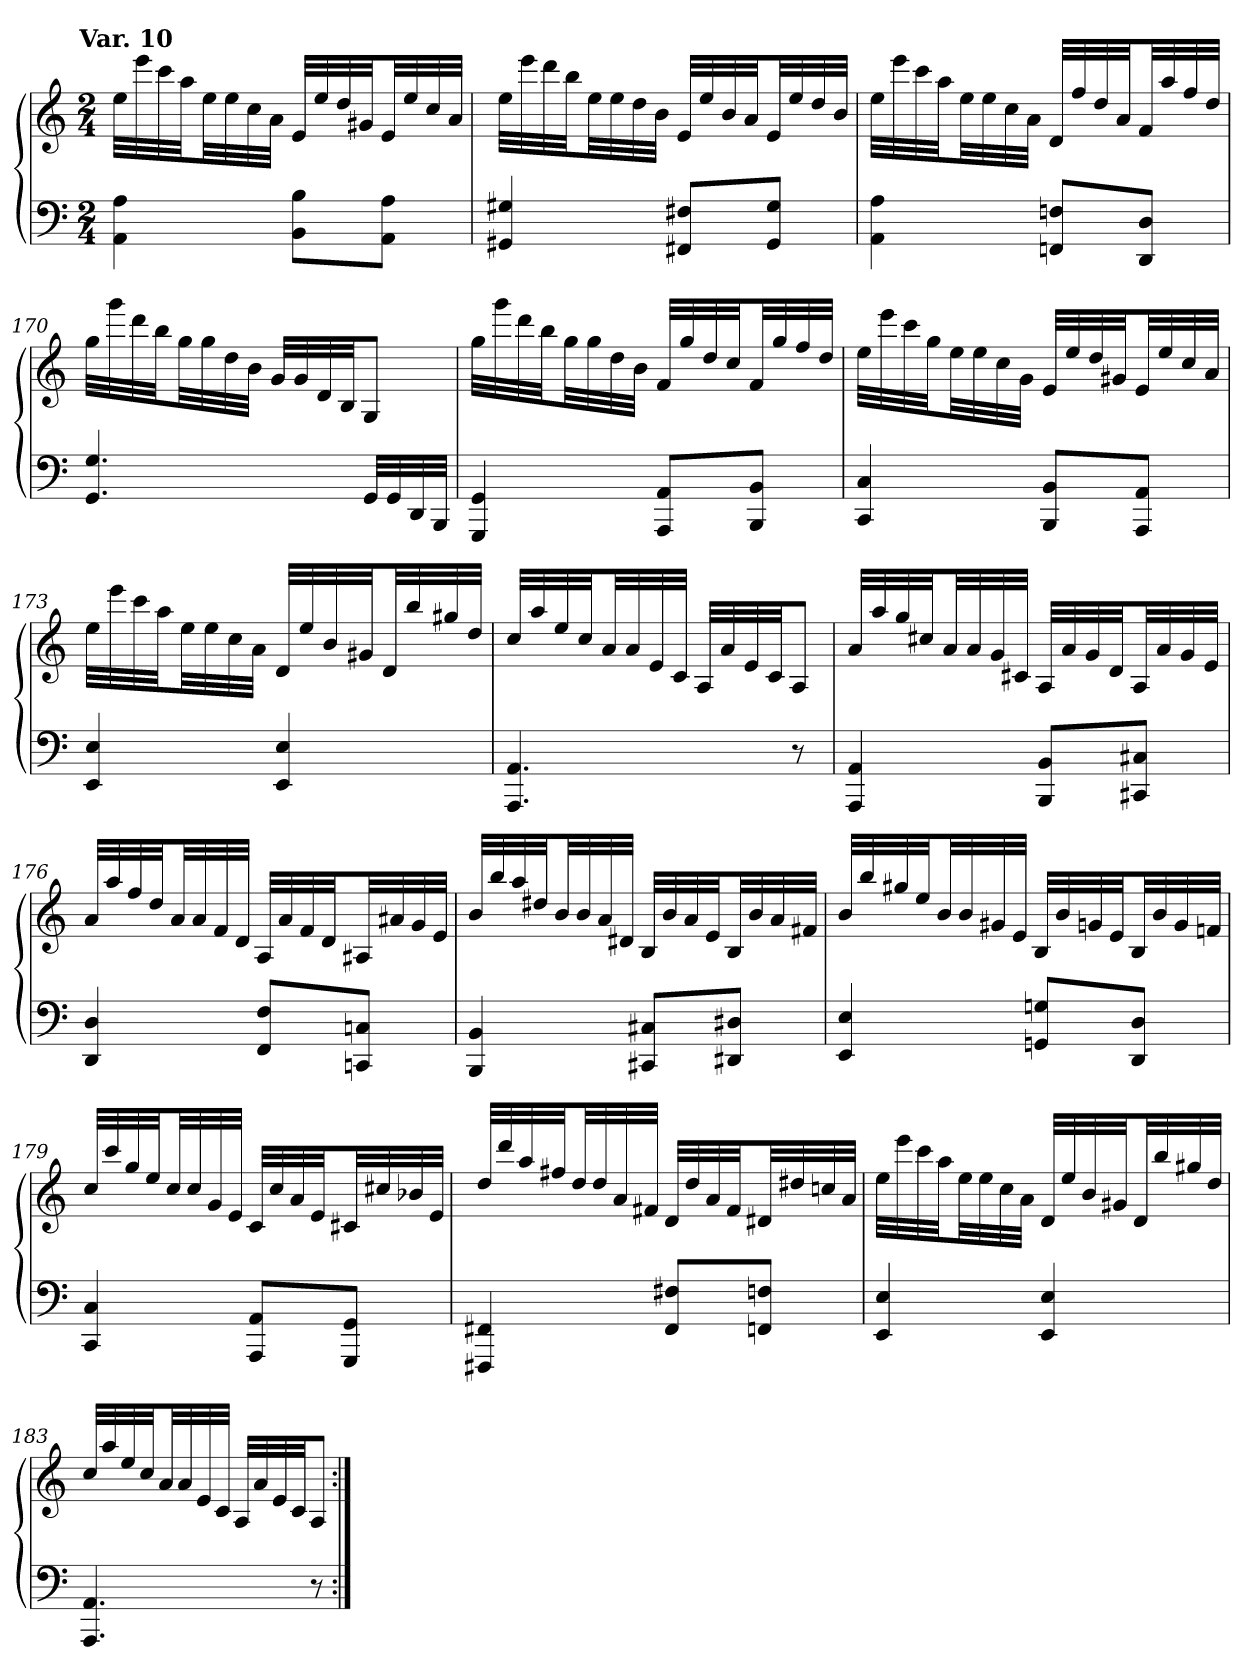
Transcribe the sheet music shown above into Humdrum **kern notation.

**kern	**kern
*part1	*part1
*staff2	*staff1
*clefF4	*clefG2
*k[]	*k[]
!!LO:TX:omd:t=Var. 10
*M2/4	*M2/4
*MM72	*MM72
=	=
4AA 4A	32ee\LLL
.	32eee\
.	32ccc\
.	32aa\JJ
.	32ee\LL
.	32ee\
.	32cc\
.	32a\JJJ
8BB\ 8B\L	32e/LLL
.	32ee/
.	32dd/
.	32g#X/JJ
8AA\ 8A\J	32e/LL
.	32ee/
.	32cc/
.	32a/JJJ
=169	=169
4GG#X 4G#X	32ee\LLL
.	32eee\
.	32ddd\
.	32bb\JJ
.	32ee\LL
.	32ee\
.	32dd\
.	32b\JJJ
8FF#X/ 8F#X/L	32e/LLL
.	32ee/
.	32b/
.	32a/JJ
8GG#/ 8G#/J	32e/LL
.	32ee/
.	32dd/
.	32b/JJJ
=169	=169
4AA 4A	32ee\LLL
.	32eee\
.	32ccc\
.	32aa\JJ
.	32ee\LL
.	32ee\
.	32cc\
.	32a\JJJ
8FFn/ 8Fn/L	32d/LLL
.	32ff/
.	32dd/
.	32a/JJ
8DD/ 8D/J	32f/LL
.	32aa/
.	32ff/
.	32dd/JJJ
=170	=170
4.GG 4.G	32gg\LLL
.	32ggg\
.	32ddd\
.	32bb\JJ
.	32gg\LL
.	32gg\
.	32dd\
.	32b\JJJ
.	32g/LLL
.	32g/
.	32d/
.	32B/JJ
32GG/LLL	8G/J
32GG/	.
32DD/	.
32BBB/JJJ	.
=171	=171
4GGG 4GG	32gg\LLL
.	32ggg\
.	32ddd\
.	32bb\JJ
.	32gg\LL
.	32gg\
.	32dd\
.	32b\JJJ
8AAA/ 8AA/L	32f/LLL
.	32gg/
.	32dd/
.	32cc/JJ
8BBB/ 8BB/J	32f/LL
.	32gg/
.	32ff/
.	32dd/JJJ
=172	=172
4CC 4C	32ee\LLL
.	32eee\
.	32ccc\
.	32gg\JJ
.	32ee\LL
.	32ee\
.	32cc\
.	32g\JJJ
8BBB/ 8BB/L	32e/LLL
.	32ee/
.	32dd/
.	32g#X/JJ
8AAA/ 8AA/J	32e/LL
.	32ee/
.	32cc/
.	32a/JJJ
=173	=173
4EE 4E	32ee\LLL
.	32eee\
.	32ccc\
.	32aa\JJ
.	32ee\LL
.	32ee\
.	32cc\
.	32a\JJJ
4EE 4E	32d/LLL
.	32ee/
.	32b/
.	32g#X/JJ
.	32d/LL
.	32bb/
.	32gg#X/
.	32dd/JJJ
=174	=174
4.AAA 4.AA	32cc/LLL
.	32aa/
.	32ee/
.	32cc/JJ
.	32a/LL
.	32a/
.	32e/
.	32c/JJJ
.	32A/LLL
.	32a/
.	32e/
.	32c/JJ
8r	8A/J
=175	=175
4AAA 4AA	32a/LLL
.	32aa/
.	32gg/
.	32cc#X/JJ
.	32a/LL
.	32a/
.	32g/
.	32c#X/JJJ
8BBB/ 8BB/L	32A/LLL
.	32a/
.	32g/
.	32d/JJ
8CC#X/ 8C#X/J	32A/LL
.	32a/
.	32g/
.	32e/JJJ
=176	=176
4DD 4D	32a/LLL
.	32aa/
.	32ff/
.	32dd/JJ
.	32a/LL
.	32a/
.	32f/
.	32d/JJJ
8FF/ 8F/L	32A/LLL
.	32a/
.	32f/
.	32d/JJ
8CCn/ 8Cn/J	32A#X/LL
.	32a#X/
.	32g/
.	32e/JJJ
=177	=177
4BBB 4BB	32b/LLL
.	32bb/
.	32aa/
.	32dd#X/JJ
.	32b/LL
.	32b/
.	32a/
.	32d#X/JJJ
8CC#X/ 8C#X/L	32B/LLL
.	32b/
.	32a/
.	32e/JJ
8DD#X/ 8D#X/J	32B/LL
.	32b/
.	32a/
.	32f#X/JJJ
=178	=178
4EE 4E	32b/LLL
.	32bb/
.	32gg#X/
.	32ee/JJ
.	32b/LL
.	32b/
.	32g#X/
.	32e/JJJ
8GGn/ 8Gn/L	32B/LLL
.	32b/
.	32gn/
.	32e/JJ
8DD/ 8D/J	32B/LL
.	32b/
.	32g/
.	32fn/JJJ
=179	=179
4CC 4C	32cc/LLL
.	32ccc/
.	32gg/
.	32ee/JJ
.	32cc/LL
.	32cc/
.	32g/
.	32e/JJJ
8AAA/ 8AA/L	32c/LLL
.	32cc/
.	32a/
.	32e/JJ
8GGG/ 8GG/J	32c#X/LL
.	32cc#X/
.	32b-X/
.	32e/JJJ
=180	=180
4FFF#X 4FF#X	32dd/LLL
.	32ddd/
.	32aa/
.	32ff#X/JJ
.	32dd/LL
.	32dd/
.	32a/
.	32f#X/JJJ
8FF#/ 8F#X/L	32d/LLL
.	32dd/
.	32a/
.	32f#/JJ
8FFn/ 8Fn/J	32d#X/LL
.	32dd#X/
.	32ccn/
.	32a/JJJ
=181	=181
4EE 4E	32ee\LLL
.	32eee\
.	32ccc\
.	32aa\JJ
.	32ee\LL
.	32ee\
.	32cc\
.	32a\JJJ
4EE 4E	32d/LLL
.	32ee/
.	32b/
.	32g#X/JJ
.	32d/LL
.	32bb/
.	32gg#X/
.	32dd/JJJ
=183	=183
4.AAA 4.AA	32cc/LLL
.	32aa/
.	32ee/
.	32cc/JJ
.	32a/LL
.	32a/
.	32e/
.	32c/JJJ
.	32A/LLL
.	32a/
.	32e/
.	32c/JJ
8r	8A/J
=:|!	=:|!
*-	*-
